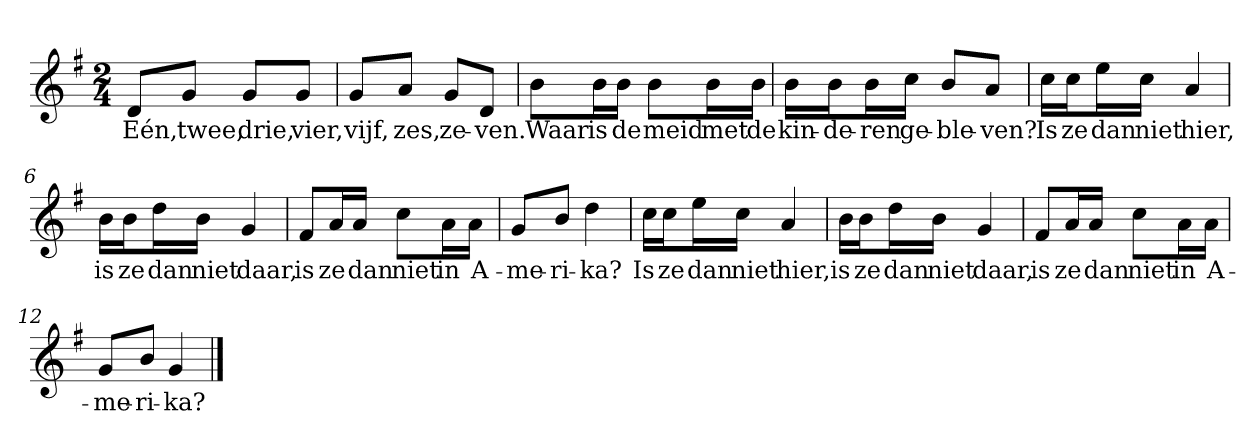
**kern	**text
*part1	*part1
*staff1	*staff1
*clefG2	*
*k[f#]	*
*G:	*
*M2/4	*
*MM120	*
=1	=1
8d/L	Eén,
8g/J	twee,
8g/L	drie,
8g/J	vier,
=2	=2
8g/L	vijf,
8a/J	zes,
8g/L	ze-
8d/J	-ven.
=3	=3
8b\L	Waar
16b\L	is
16b\JJ	de
8b\L	meid
16b\L	met
16b\JJ	de
=4	=4
16b\LL	kin-
16b\J	-de-
16b\L	-ren
16cc\JJ	ge-
8b/L	-ble-
8a/J	-ven?
=5	=5
16cc\LL	Is
16cc\J	ze
16ee\L	dan
16cc\JJ	niet
4a	hier,
=6	=6
16b\LL	is
16b\J	ze
16dd\L	dan
16b\JJ	niet
4g	daar,
=7	=7
8f#/L	is
16a/L	ze
16a/JJ	dan
8cc\L	niet
16a\L	in
16a\JJ	A-
=8	=8
8g/L	-me-
8b/J	-ri-
4dd	-ka?
=9	=9
16cc\LL	Is
16cc\J	ze
16ee\L	dan
16cc\JJ	niet
4a	hier,
=10	=10
16b\LL	is
16b\J	ze
16dd\L	dan
16b\JJ	niet
4g	daar,
=11	=11
8f#/L	is
16a/L	ze
16a/JJ	dan
8cc\L	niet
16a\L	in
16a\JJ	A-
=12	=12
8g/L	-me-
8b/J	-ri-
4g	-ka?
==	==
*-	*-
